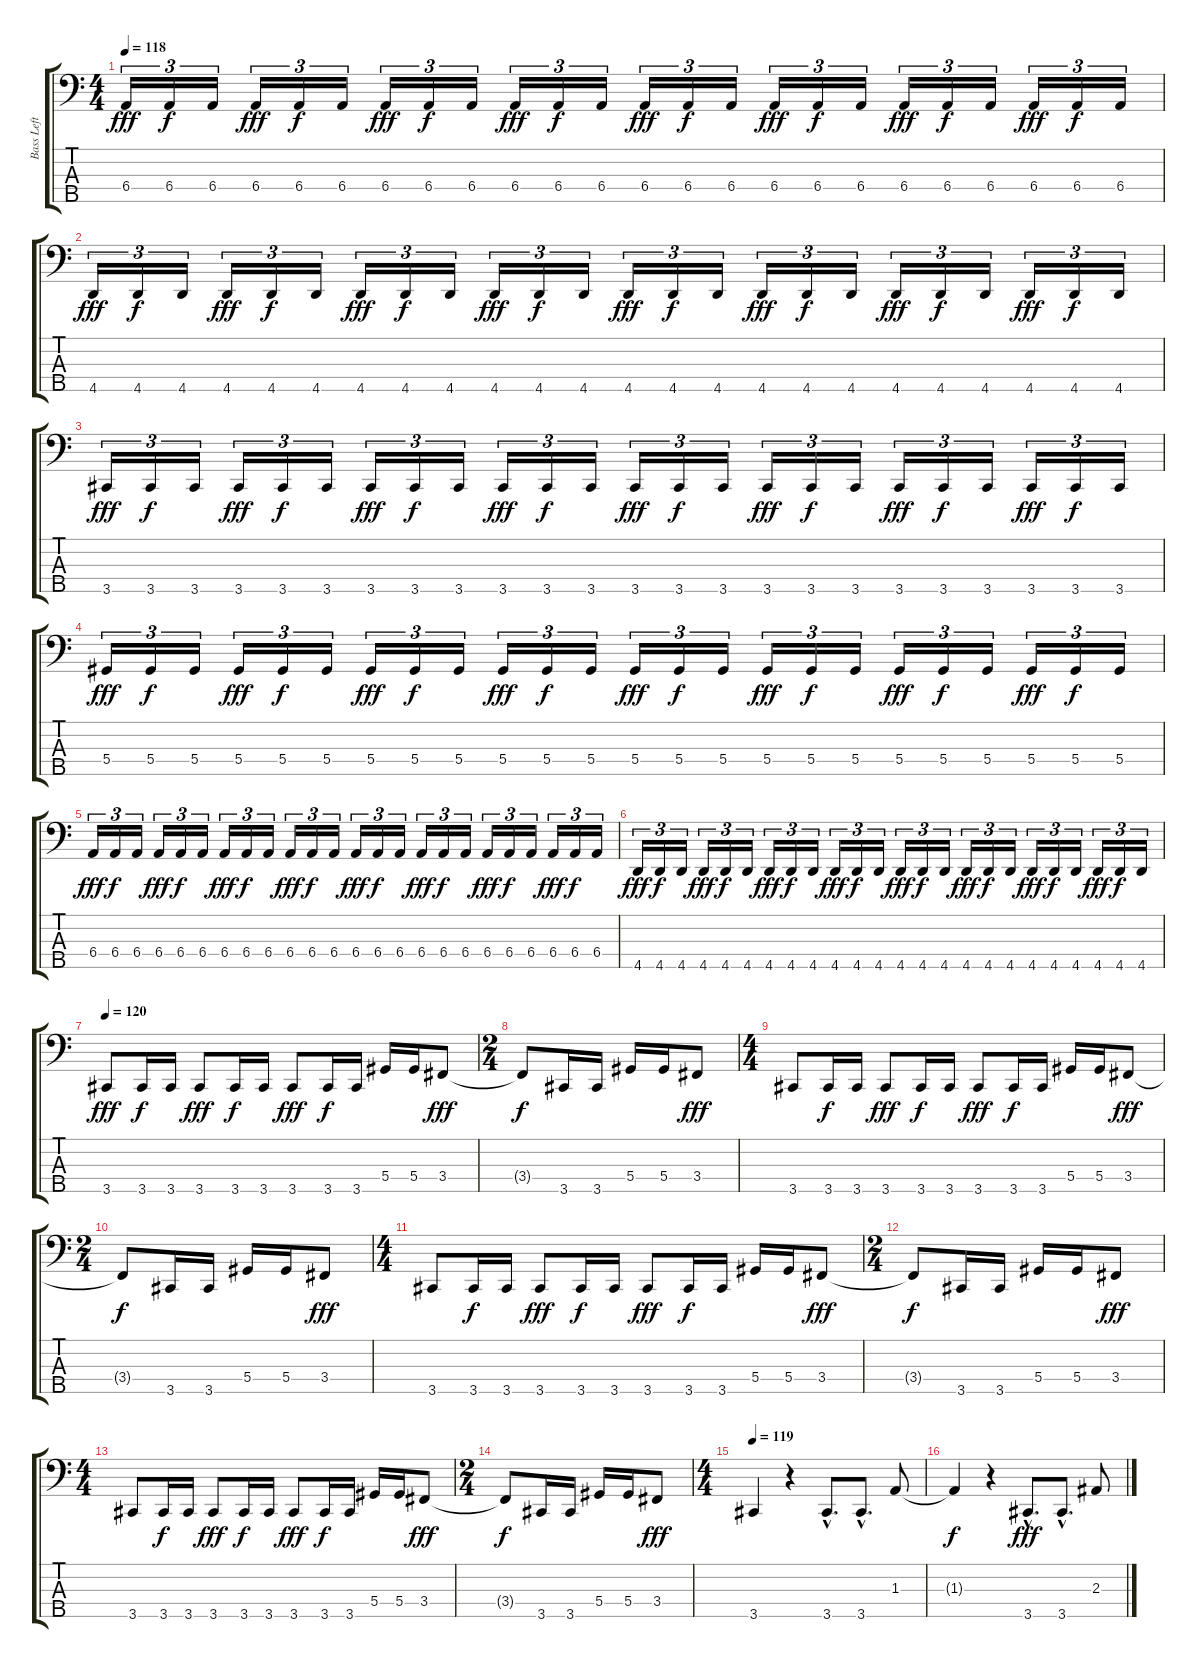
\track ("Bass Left" "Bass Left") {instrument electricbassfinger}
\staff {score tabs}
\tuning (Gb2 Db2 Ab1 Eb1 Bb0) {hide}
\ts (4 4)
\tempo 118
\clef f4
\ks c
6.4.16{tu (3 2) dy fff} 6.4.16{tu (3 2) dy f} 6.4.16{tu (3 2)} 6.4.16{tu (3 2) dy fff} 6.4.16{tu (3 2) dy f} 6.4.16{tu (3 2)} 6.4.16{tu (3 2) dy fff} 6.4.16{tu (3 2) dy f} 6.4.16{tu (3 2)} 6.4.16{tu (3 2) dy fff} 6.4.16{tu (3 2) dy f} 6.4.16{tu (3 2)} 6.4.16{tu (3 2) dy fff} 6.4.16{tu (3 2) dy f} 6.4.16{tu (3 2)} 6.4.16{tu (3 2) dy fff} 6.4.16{tu (3 2) dy f} 6.4.16{tu (3 2)} 6.4.16{tu (3 2) dy fff} 6.4.16{tu (3 2) dy f} 6.4.16{tu (3 2)} 6.4.16{tu (3 2) dy fff} 6.4.16{tu (3 2) dy f} 6.4.16{tu (3 2)} |
4.5.16{tu (3 2) dy fff} 4.5.16{tu (3 2) dy f} 4.5.16{tu (3 2)} 4.5.16{tu (3 2) dy fff} 4.5.16{tu (3 2) dy f} 4.5.16{tu (3 2)} 4.5.16{tu (3 2) dy fff} 4.5.16{tu (3 2) dy f} 4.5.16{tu (3 2)} 4.5.16{tu (3 2) dy fff} 4.5.16{tu (3 2) dy f} 4.5.16{tu (3 2)} 4.5.16{tu (3 2) dy fff} 4.5.16{tu (3 2) dy f} 4.5.16{tu (3 2)} 4.5.16{tu (3 2) dy fff} 4.5.16{tu (3 2) dy f} 4.5.16{tu (3 2)} 4.5.16{tu (3 2) dy fff} 4.5.16{tu (3 2) dy f} 4.5.16{tu (3 2)} 4.5.16{tu (3 2) dy fff} 4.5.16{tu (3 2) dy f} 4.5.16{tu (3 2)} |
3.5.16{tu (3 2) dy fff} 3.5.16{tu (3 2) dy f} 3.5.16{tu (3 2)} 3.5.16{tu (3 2) dy fff} 3.5.16{tu (3 2) dy f} 3.5.16{tu (3 2)} 3.5.16{tu (3 2) dy fff} 3.5.16{tu (3 2) dy f} 3.5.16{tu (3 2)} 3.5.16{tu (3 2) dy fff} 3.5.16{tu (3 2) dy f} 3.5.16{tu (3 2)} 3.5.16{tu (3 2) dy fff} 3.5.16{tu (3 2) dy f} 3.5.16{tu (3 2)} 3.5.16{tu (3 2) dy fff} 3.5.16{tu (3 2) dy f} 3.5.16{tu (3 2)} 3.5.16{tu (3 2) dy fff} 3.5.16{tu (3 2) dy f} 3.5.16{tu (3 2)} 3.5.16{tu (3 2) dy fff} 3.5.16{tu (3 2) dy f} 3.5.16{tu (3 2)} |
5.4.16{tu (3 2) dy fff} 5.4.16{tu (3 2) dy f} 5.4.16{tu (3 2)} 5.4.16{tu (3 2) dy fff} 5.4.16{tu (3 2) dy f} 5.4.16{tu (3 2)} 5.4.16{tu (3 2) dy fff} 5.4.16{tu (3 2) dy f} 5.4.16{tu (3 2)} 5.4.16{tu (3 2) dy fff} 5.4.16{tu (3 2) dy f} 5.4.16{tu (3 2)} 5.4.16{tu (3 2) dy fff} 5.4.16{tu (3 2) dy f} 5.4.16{tu (3 2)} 5.4.16{tu (3 2) dy fff} 5.4.16{tu (3 2) dy f} 5.4.16{tu (3 2)} 5.4.16{tu (3 2) dy fff} 5.4.16{tu (3 2) dy f} 5.4.16{tu (3 2)} 5.4.16{tu (3 2) dy fff} 5.4.16{tu (3 2) dy f} 5.4.16{tu (3 2)} |
6.4.16{tu (3 2) dy fff} 6.4.16{tu (3 2) dy f} 6.4.16{tu (3 2)} 6.4.16{tu (3 2) dy fff} 6.4.16{tu (3 2) dy f} 6.4.16{tu (3 2)} 6.4.16{tu (3 2) dy fff} 6.4.16{tu (3 2) dy f} 6.4.16{tu (3 2)} 6.4.16{tu (3 2) dy fff} 6.4.16{tu (3 2) dy f} 6.4.16{tu (3 2)} 6.4.16{tu (3 2) dy fff} 6.4.16{tu (3 2) dy f} 6.4.16{tu (3 2)} 6.4.16{tu (3 2) dy fff} 6.4.16{tu (3 2) dy f} 6.4.16{tu (3 2)} 6.4.16{tu (3 2) dy fff} 6.4.16{tu (3 2) dy f} 6.4.16{tu (3 2)} 6.4.16{tu (3 2) dy fff} 6.4.16{tu (3 2) dy f} 6.4.16{tu (3 2)} |
4.5.16{tu (3 2) dy fff} 4.5.16{tu (3 2) dy f} 4.5.16{tu (3 2)} 4.5.16{tu (3 2) dy fff} 4.5.16{tu (3 2) dy f} 4.5.16{tu (3 2)} 4.5.16{tu (3 2) dy fff} 4.5.16{tu (3 2) dy f} 4.5.16{tu (3 2)} 4.5.16{tu (3 2) dy fff} 4.5.16{tu (3 2) dy f} 4.5.16{tu (3 2)} 4.5.16{tu (3 2) dy fff} 4.5.16{tu (3 2) dy f} 4.5.16{tu (3 2)} 4.5.16{tu (3 2) dy fff} 4.5.16{tu (3 2) dy f} 4.5.16{tu (3 2)} 4.5.16{tu (3 2) dy fff} 4.5.16{tu (3 2) dy f} 4.5.16{tu (3 2)} 4.5.16{tu (3 2) dy fff} 4.5.16{tu (3 2) dy f} 4.5.16{tu (3 2)} |
\tempo 120
3.5.8{dy fff} 3.5.16{dy f} 3.5.16 3.5.8{dy fff} 3.5.16{dy f} 3.5.16 3.5.8{dy fff} 3.5.16{dy f} 3.5.16 5.4.16 5.4.16 3.4.8{dy fff} |
\ts (2 4)
3.4{t}.8{dy f} 3.5.16 3.5.16 5.4.16 5.4.16 3.4.8{dy fff} |
\ts (4 4)
3.5.8 3.5.16{dy f} 3.5.16 3.5.8{dy fff} 3.5.16{dy f} 3.5.16 3.5.8{dy fff} 3.5.16{dy f} 3.5.16 5.4.16 5.4.16 3.4.8{dy fff} |
\ts (2 4)
3.4{t}.8{dy f} 3.5.16 3.5.16 5.4.16 5.4.16 3.4.8{dy fff} |
\ts (4 4)
3.5.8 3.5.16{dy f} 3.5.16 3.5.8{dy fff} 3.5.16{dy f} 3.5.16 3.5.8{dy fff} 3.5.16{dy f} 3.5.16 5.4.16 5.4.16 3.4.8{dy fff} |
\ts (2 4)
3.4{t}.8{dy f} 3.5.16 3.5.16 5.4.16 5.4.16 3.4.8{dy fff} |
\ts (4 4)
3.5.8 3.5.16{dy f} 3.5.16 3.5.8{dy fff} 3.5.16{dy f} 3.5.16 3.5.8{dy fff} 3.5.16{dy f} 3.5.16 5.4.16 5.4.16 3.4.8{dy fff} |
\ts (2 4)
3.4{t}.8{dy f} 3.5.16 3.5.16 5.4.16 5.4.16 3.4.8{dy fff} |
\ts (4 4)
\tempo 119
3.5.4 r.4 3.5{hac}.8{d} 3.5{hac}.8{d} 1.3.8 |
1.3{t}.4{dy f} r.4 3.5{hac}.8{d dy fff} 3.5{hac}.8{d} 2.3.8
